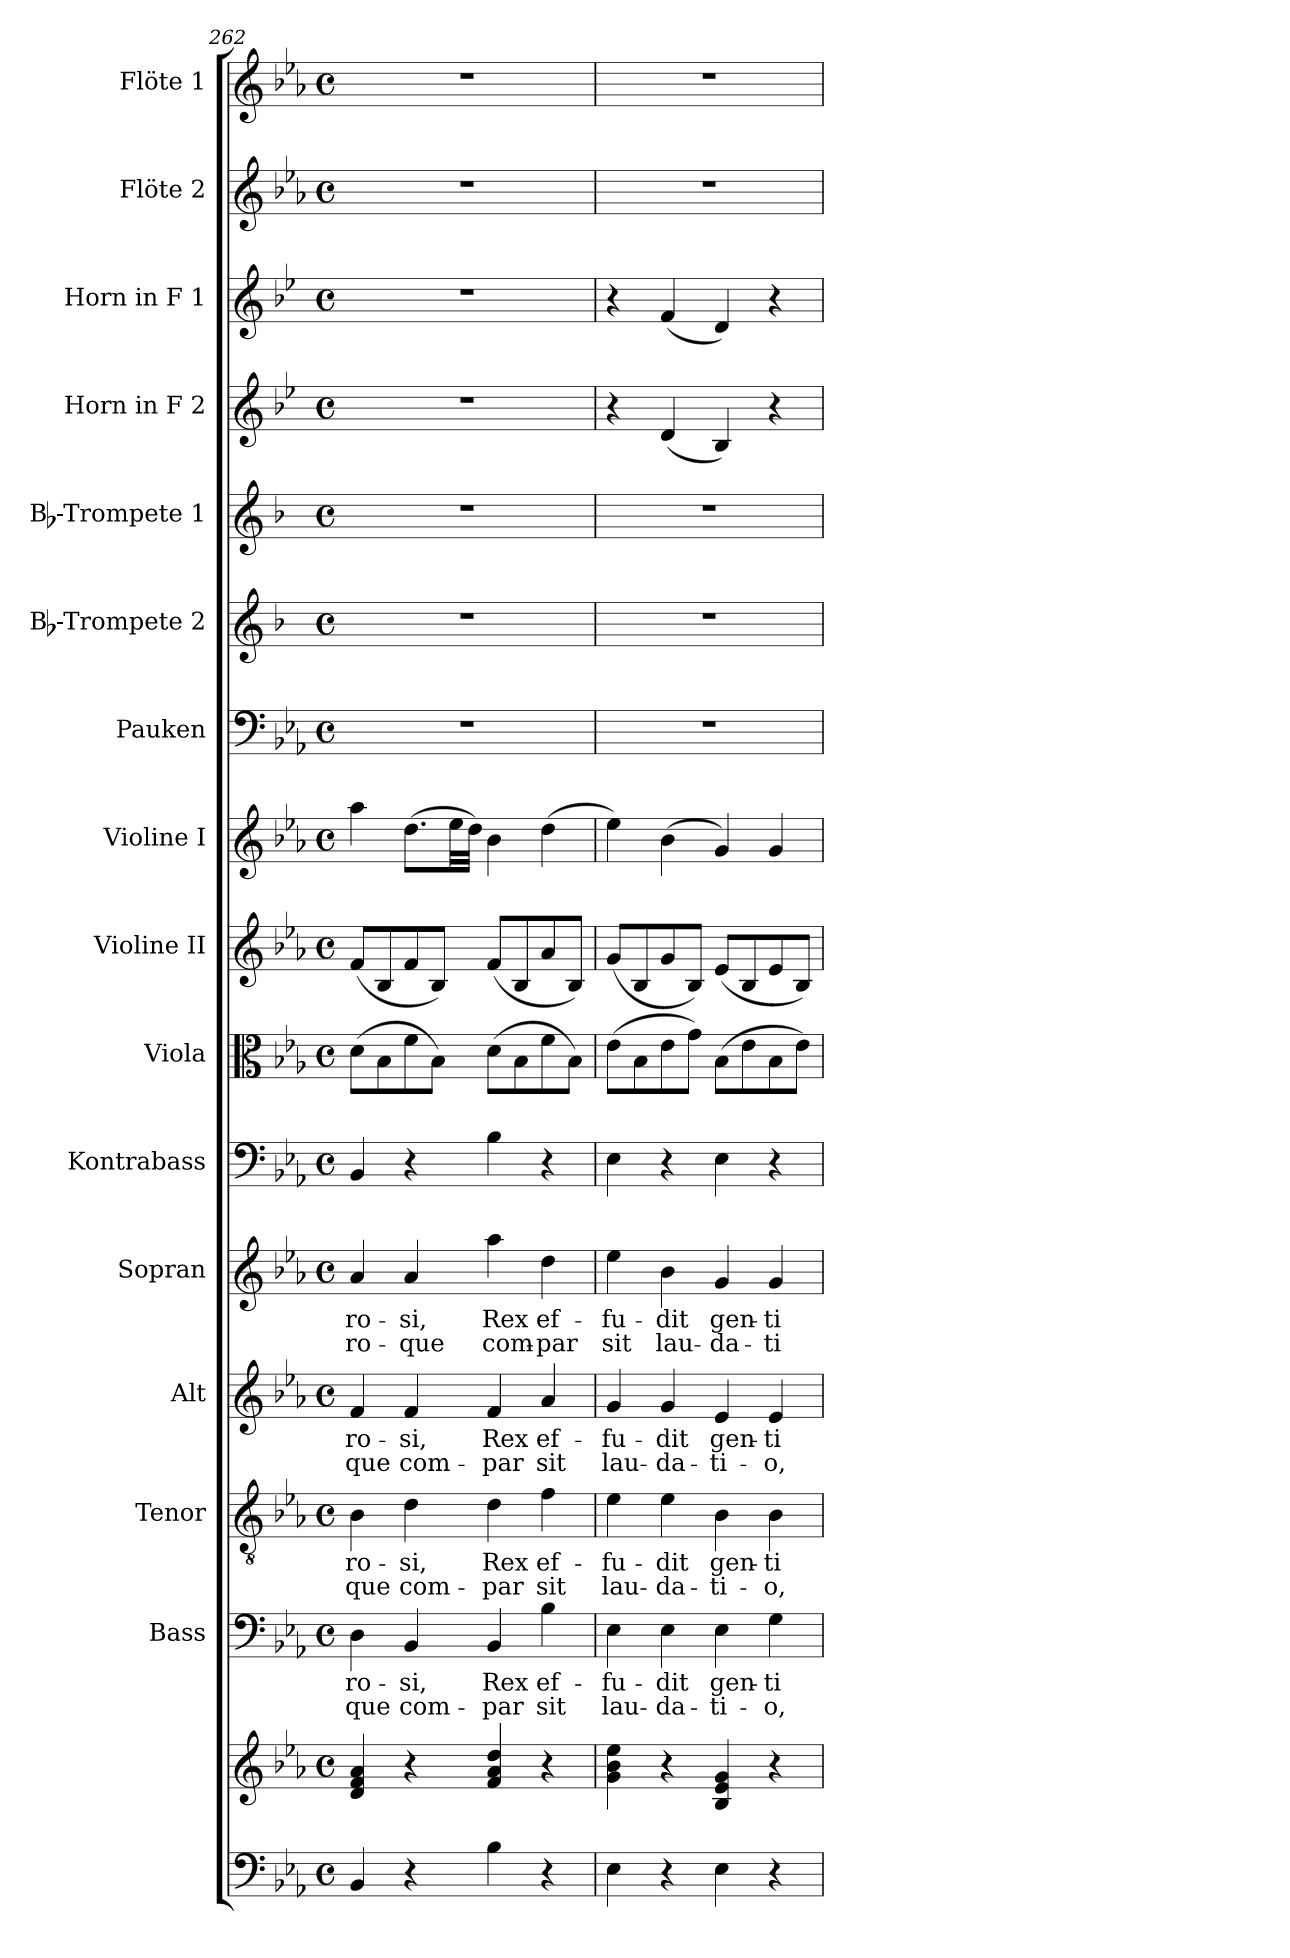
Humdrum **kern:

**kern	**kern	**kern	**text	**text	**kern	**text	**text	**kern	**text	**text	**kern	**text	**text	**kern	**kern	**kern	**kern	**kern	**kern	**kern	**kern	**kern	**kern	**kern
*part16	*part16	*part15	*part15	*part15	*part14	*part14	*part14	*part13	*part13	*part13	*part12	*part12	*part12	*part11	*part10	*part9	*part8	*part7	*part6	*part5	*part4	*part3	*part2	*part1
*staff17	*staff16	*staff15	*staff15	*staff15	*staff14	*staff14	*staff14	*staff13	*staff13	*staff13	*staff12	*staff12	*staff12	*staff11	*staff10	*staff9	*staff8	*staff7	*staff6	*staff5	*staff4	*staff3	*staff2	*staff1
*	*	*I"Bass	*	*	*I"Tenor	*	*	*I"Alt	*	*	*I"Sopran	*	*	*I"Kontrabass	*I"Viola	*I"Violine II	*I"Violine I	*I"Pauken	*I"Bb-Trompete 2	*I"Bb-Trompete 1	*I"Horn in F 2	*I"Horn in F 1	*I"Flöte 2	*I"Flöte 1
*	*	*I'B.	*	*	*I'T.	*	*	*I'A.	*	*	*I'S.	*	*	*I'Kb.	*I'Vla.	*I'Vl. II	*I'Vl. I	*I'Pk.	*I'Bb Trp. 2	*I'Bb Trp. 1	*	*	*I'Fl. 2	*I'Fl. 1
*clefF4	*clefG2	*clefF4	*	*	*clefGv2	*	*	*clefG2	*	*	*clefG2	*	*	*clefF4	*clefC3	*clefG2	*clefG2	*clefF4	*clefG2	*clefG2	*clefG2	*clefG2	*clefG2	*clefG2
*	*	*	*	*	*	*	*	*	*	*	*	*	*	*ITrd7c12	*	*	*	*	*ITrd1c2	*ITrd1c2	*ITrd4c7	*ITrd4c7	*	*
*k[b-e-a-]	*k[b-e-a-]	*k[b-e-a-]	*	*	*k[b-e-a-]	*	*	*k[b-e-a-]	*	*	*k[b-e-a-]	*	*	*k[b-e-a-]	*k[b-e-a-]	*k[b-e-a-]	*k[b-e-a-]	*k[b-e-a-]	*k[b-e-a-]	*k[b-e-a-]	*k[b-e-a-]	*k[b-e-a-]	*k[b-e-a-]	*k[b-e-a-]
*E-:	*E-:	*E-:	*	*	*E-:	*	*	*E-:	*	*	*E-:	*	*	*E-:	*E-:	*E-:	*E-:	*E-:	*E-:	*E-:	*E-:	*E-:	*E-:	*E-:
*M4/4	*M4/4	*M4/4	*	*	*M4/4	*	*	*M4/4	*	*	*M4/4	*	*	*M4/4	*M4/4	*M4/4	*M4/4	*M4/4	*M4/4	*M4/4	*M4/4	*M4/4	*M4/4	*M4/4
*met(c)	*met(c)	*met(c)	*	*	*met(c)	*	*	*met(c)	*	*	*met(c)	*	*	*met(c)	*met(c)	*met(c)	*met(c)	*met(c)	*met(c)	*met(c)	*met(c)	*met(c)	*met(c)	*met(c)
=262	=262	=262	=262	=262	=262	=262	=262	=262	=262	=262	=262	=262	=262	=262	=262	=262	=262	=262	=262	=262	=262	=262	=262	=262
!	!	!	!LO:LY:b	!LO:LY:b	!	!LO:LY:b	!LO:LY:b	!	!LO:LY:b	!LO:LY:b	!	!LO:LY:b	!LO:LY:b	!	!	!	!	!	!	!	!	!	!	!
4BB-/	4d/ 4f/ 4a-/	4D\	-ro-	-que	4B-\	-ro-	-que	4f/	-ro-	-que	4a-/	-ro-	-ro-	4BBB-/	(>8d\L	(<8f/L	4aa-\	1r	1r	1r	1r	1r	1r	1r
.	.	.	.	.	.	.	.	.	.	.	.	.	.	.	8B-\	8B-/	.	.	.	.	.	.	.	.
!	!	!	!LO:LY:b	!LO:LY:b	!	!LO:LY:b	!LO:LY:b	!	!LO:LY:b	!LO:LY:b	!	!LO:LY:b	!LO:LY:b	!	!	!	!	!	!	!	!	!	!	!
4r	4r	4BB-/	-si,	com-	4d\	-si,	com-	4f/	-si,	com-	4a-/	-si,	-que	4r	8f\	8f/	(>8.dd\L	.	.	.	.	.	.	.
.	.	.	.	.	.	.	.	.	.	.	.	.	.	.	8B-\J)	8B-/J)	.	.	.	.	.	.	.	.
.	.	.	.	.	.	.	.	.	.	.	.	.	.	.	.	.	32ee-\LL	.	.	.	.	.	.	.
.	.	.	.	.	.	.	.	.	.	.	.	.	.	.	.	.	32dd\JJJ)	.	.	.	.	.	.	.
!	!	!	!LO:LY:b	!LO:LY:b	!	!LO:LY:b	!LO:LY:b	!	!LO:LY:b	!LO:LY:b	!	!LO:LY:b	!LO:LY:b	!	!	!	!	!	!	!	!	!	!	!
4B-\	4f/ 4a-/ 4dd/	4BB-/	Rex	-par	4d\	Rex	-par	4f/	Rex	-par	4aa-\	Rex	com-	4BB-\	(>8d\L	(<8f/L	4b-\	.	.	.	.	.	.	.
.	.	.	.	.	.	.	.	.	.	.	.	.	.	.	8B-\	8B-/	.	.	.	.	.	.	.	.
!	!	!	!LO:LY:b	!LO:LY:b	!	!LO:LY:b	!LO:LY:b	!	!LO:LY:b	!LO:LY:b	!	!LO:LY:b	!LO:LY:b	!	!	!	!	!	!	!	!	!	!	!
4r	4r	4B-\	ef-	sit	4f\	ef-	sit	4a-/	ef-	sit	4dd\	ef-	-par	4r	8f\	8a-/	(>4dd\	.	.	.	.	.	.	.
.	.	.	.	.	.	.	.	.	.	.	.	.	.	.	8B-\J)	8B-/J)	.	.	.	.	.	.	.	.
=263	=263	=263	=263	=263	=263	=263	=263	=263	=263	=263	=263	=263	=263	=263	=263	=263	=263	=263	=263	=263	=263	=263	=263	=263
!	!	!	!LO:LY:b	!LO:LY:b	!	!LO:LY:b	!LO:LY:b	!	!LO:LY:b	!LO:LY:b	!	!LO:LY:b	!LO:LY:b	!	!	!	!	!	!	!	!	!	!	!
4E-\	4g\ 4b-\ 4ee-\	4E-\	-fu-	lau-	4e-\	-fu-	lau-	4g/	-fu-	lau-	4ee-\	-fu-	sit	4EE-\	(>8e-\L	(<8g/L	4ee-\)	1r	1r	1r	4r	4r	1r	1r
.	.	.	.	.	.	.	.	.	.	.	.	.	.	.	8B-\	8B-/	.	.	.	.	.	.	.	.
!	!	!	!LO:LY:b	!LO:LY:b	!	!LO:LY:b	!LO:LY:b	!	!LO:LY:b	!LO:LY:b	!	!LO:LY:b	!LO:LY:b	!	!	!	!	!	!	!	!	!	!	!
4r	4r	4E-\	-dit	-da-	4e-\	-dit	-da-	4g/	-dit	-da-	4b-\	-dit	lau-	4r	8e-\	8g/	(>4b-\	.	.	.	(<4G/	(<4B-/	.	.
.	.	.	.	.	.	.	.	.	.	.	.	.	.	.	8g\J)	8B-/J)	.	.	.	.	.	.	.	.
!	!	!	!LO:LY:b	!LO:LY:b	!	!LO:LY:b	!LO:LY:b	!	!LO:LY:b	!LO:LY:b	!	!LO:LY:b	!LO:LY:b	!	!	!	!	!	!	!	!	!	!	!
4E-\	4B-/ 4e-/ 4g/	4E-\	gen-	-ti-	4B-\	gen-	-ti-	4e-/	gen-	-ti-	4g/	gen-	-da-	4EE-\	(>8B-\L	(<8e-/L	4g/)	.	.	.	4E-/)	4G/)	.	.
.	.	.	.	.	.	.	.	.	.	.	.	.	.	.	8e-\	8B-/	.	.	.	.	.	.	.	.
!	!	!	!LO:LY:b	!LO:LY:b	!	!LO:LY:b	!LO:LY:b	!	!LO:LY:b	!LO:LY:b	!	!LO:LY:b	!LO:LY:b	!	!	!	!	!	!	!	!	!	!	!
4r	4r	4G\	-ti-	-o,	4B-\	-ti-	-o,	4e-/	-ti-	-o,	4g/	-ti-	-ti-	4r	8B-\	8e-/	4g/	.	.	.	4r	4r	.	.
.	.	.	.	.	.	.	.	.	.	.	.	.	.	.	8e-\J)	8B-/J)	.	.	.	.	.	.	.	.
=	=	=	=	=	=	=	=	=	=	=	=	=	=	=	=	=	=	=	=	=	=	=	=	=
*-	*-	*-	*-	*-	*-	*-	*-	*-	*-	*-	*-	*-	*-	*-	*-	*-	*-	*-	*-	*-	*-	*-	*-	*-
